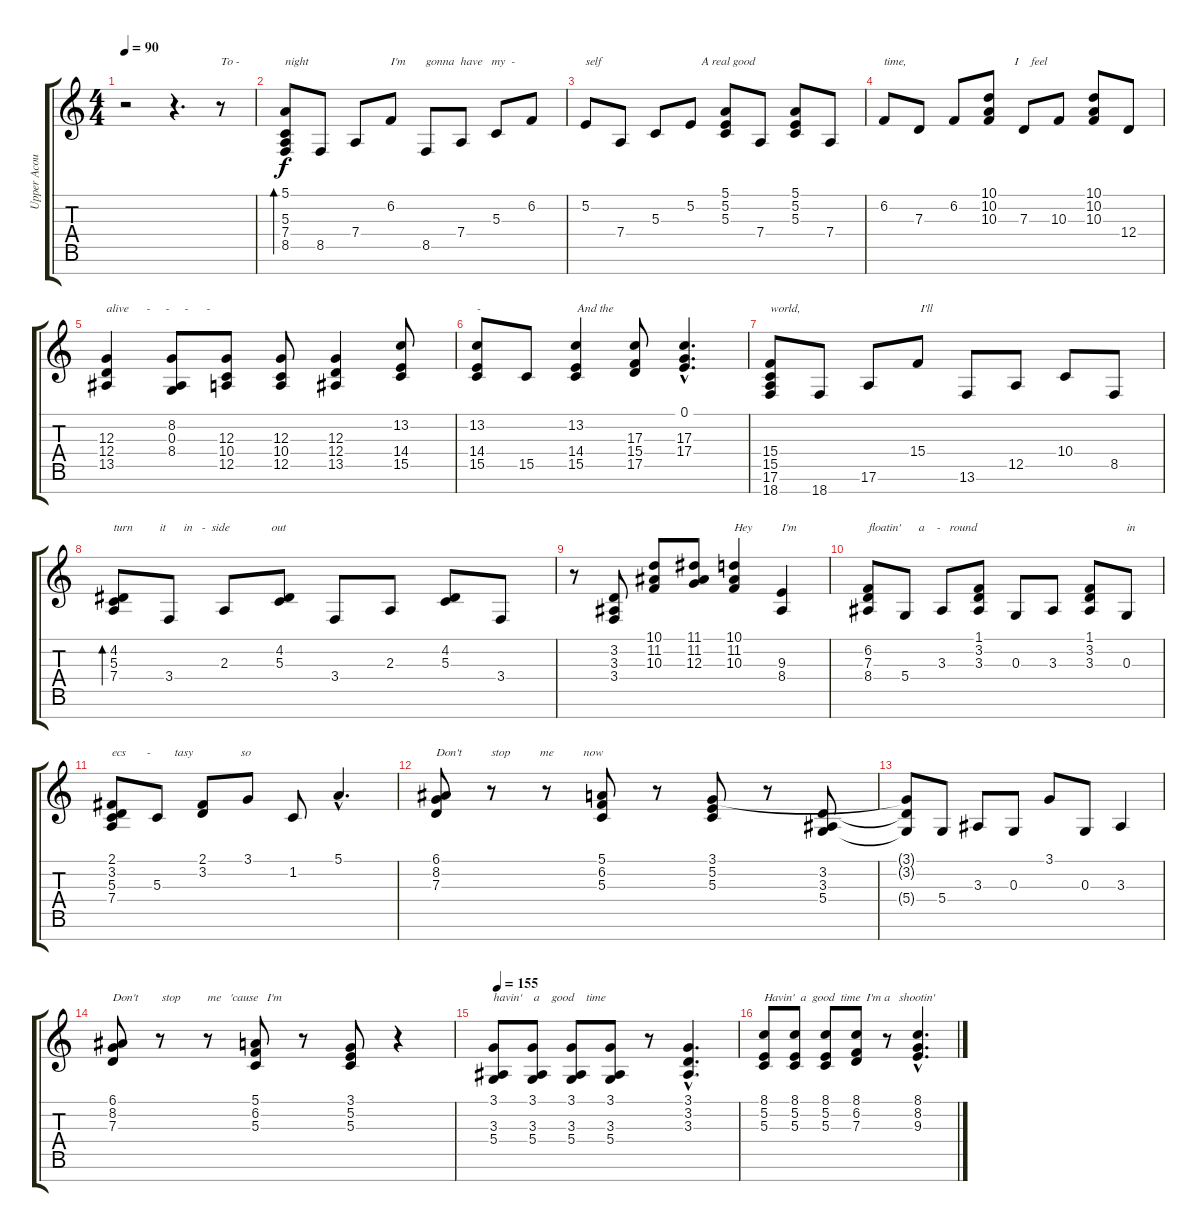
\track ("Upper Acoustic Piano" "Upper Acou") {instrument acousticgrandpiano}
\staff {score tabs}
\tuning (E4 B3 G3 D3 A2 E2 B1) {hide}
\ts (4 4)
\tempo 90
\clef g2
\ks c
r.2{dy f instrument acousticgrandpiano} r.4{d} r.8{txt "To - "} |
(5.1 5.3 7.4 8.5).8{bd 480 txt "night"} 8.5.8 7.4.8 6.2.8{txt "I'm "} 8.5.8{txt "gonna  have   my  - "} 7.4.8 5.3.8 6.2.8 |
5.2.8{txt "self                                 A real good"} 7.4.8 5.3.8 5.2.8 (5.1 5.2 5.3).8 7.4.8 (5.1 5.2 5.3).8 7.4.8 |
6.2.8{txt "time,                                    I    feel"} 7.3.8 6.2.8 (10.1 10.2 10.3).8 7.3.8 10.3.8 (10.1 10.2 10.3).8 12.4.8 |
(12.3 12.4 13.5).4{txt "alive      -     -     -      -"} (8.2 0.3 8.4).8 (12.3 10.4 12.5).8 (12.3 10.4 12.5).8 (12.3 12.4 13.5).4 (13.2 14.4 15.5).8 |
(13.2 14.4 15.5).8{txt "-                                And the"} 15.5.8 (13.2 14.4 15.5).4 (17.3 15.4 17.5).8 (0.1{hac} 17.3{hac} 17.4{hac}).4{d} |
(15.4 15.5 17.6 18.7).8{txt "world,                                        I'll"} 18.7.8 17.6.8 15.4.8 13.6.8 12.5.8 10.4.8 8.5.8 |
(4.2 5.3 7.4).8{bd 480 txt "turn         it      in   -  side              out"} 3.4.8 2.3.8 (4.2 5.3).8 3.4.8 2.3.8 (4.2 5.3).8 3.4.8 |
r.8 (3.2 3.3 3.4).8 (10.1 11.2 10.3).8 (11.1 11.2 12.3).8 (10.1 11.2 10.3).4{txt "Hey"} (9.3 8.4).4{txt "I'm"} |
(6.2 7.3 8.4).8{txt "floatin'      a    -   round"} 5.4.8 3.3.8 (1.1 3.2 3.3).8 0.3.8 3.3.8 (1.1 3.2 3.3).8 0.3.8{txt "in"} |
(2.1 3.2 5.3 7.4).8{txt "ecs       -        tasy                so"} 5.3.8 (2.1 3.2).8 3.1.8 1.2.8 5.1{hac}.4{d} |
(6.1 8.2 7.3).8{txt "Don't          stop          me          now"} r.8 r.8 (5.1 6.2 5.3).8 r.8 (3.1 5.2 5.3).8 r.8 (3.2 3.3 5.4).8 |
(3.1{t} 3.2{t} 5.4{t}).8 5.4.8 3.3.8 0.3.8 3.1.8 0.3.8 3.3.4 |
(6.1 8.2 7.3).8{txt "Don't        stop         me   'cause   I'm"} r.8 r.8 (5.1 6.2 5.3).8 r.8 (3.1 5.2 5.3).8 r.4 |
\tempo 155
(3.1 3.3 5.4).8{txt "havin'    a    good    time"} (3.1 3.3 5.4).8 (3.1 3.3 5.4).8 (3.1 3.3 5.4).8 r.8 (3.1{hac} 3.2{hac} 3.3{hac}).4{d} |
(8.1 5.2 5.3).8{txt "Havin'  a  good  time  I'm a   shootin'"} (8.1 5.2 5.3).8 (8.1 5.2 5.3).8 (8.1 6.2 7.3).8 r.8 (8.1{hac} 8.2{hac} 9.3{hac}).4{d}
